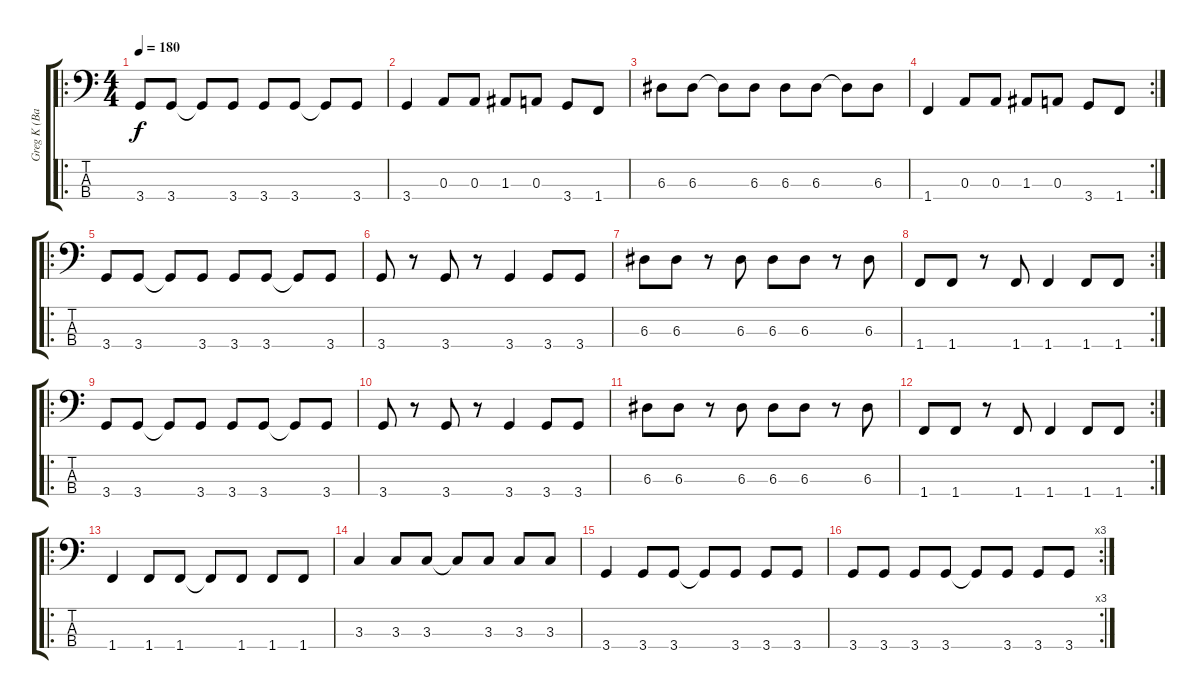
\track ("Greg K (Bass)" "Greg K (Ba") {instrument electricbasspick}
\staff {score tabs}
\tuning (G2 D2 A1 E1) {hide}
\ro
\ts (4 4)
\tempo 180
\clef f4
\ks c
3.4.8{dy f} 3.4.8 3.4{t}.8 3.4.8 3.4.8 3.4.8 3.4{t}.8 3.4.8 |
3.4.4 0.3.8 0.3.8 1.3.8 0.3.8 3.4.8 1.4.8 |
6.3.8 6.3.8 6.3{t}.8 6.3.8 6.3.8 6.3.8 6.3{t}.8 6.3.8 |
\rc 2
1.4.4 0.3.8 0.3.8 1.3.8 0.3.8 3.4.8 1.4.8 |
\ro
3.4.8 3.4.8 3.4{t}.8 3.4.8 3.4.8 3.4.8 3.4{t}.8 3.4.8 |
3.4.8 r.8 3.4.8 r.8 3.4.4 3.4.8 3.4.8 |
6.3.8 6.3.8 r.8 6.3.8 6.3.8 6.3.8 r.8 6.3.8 |
\rc 2
1.4.8 1.4.8 r.8 1.4.8 1.4.4 1.4.8 1.4.8 |
\ro
3.4.8 3.4.8 3.4{t}.8 3.4.8 3.4.8 3.4.8 3.4{t}.8 3.4.8 |
3.4.8 r.8 3.4.8 r.8 3.4.4 3.4.8 3.4.8 |
6.3.8 6.3.8 r.8 6.3.8 6.3.8 6.3.8 r.8 6.3.8 |
\rc 2
1.4.8 1.4.8 r.8 1.4.8 1.4.4 1.4.8 1.4.8 |
\ro
1.4.4 1.4.8 1.4.8 1.4{t}.8 1.4.8 1.4.8 1.4.8 |
3.3.4 3.3.8 3.3.8 3.3{t}.8 3.3.8 3.3.8 3.3.8 |
3.4.4 3.4.8 3.4.8 3.4{t}.8 3.4.8 3.4.8 3.4.8 |
\rc 3
3.4.8 3.4.8 3.4.8 3.4.8 3.4{t}.8 3.4.8 3.4.8 3.4.8
